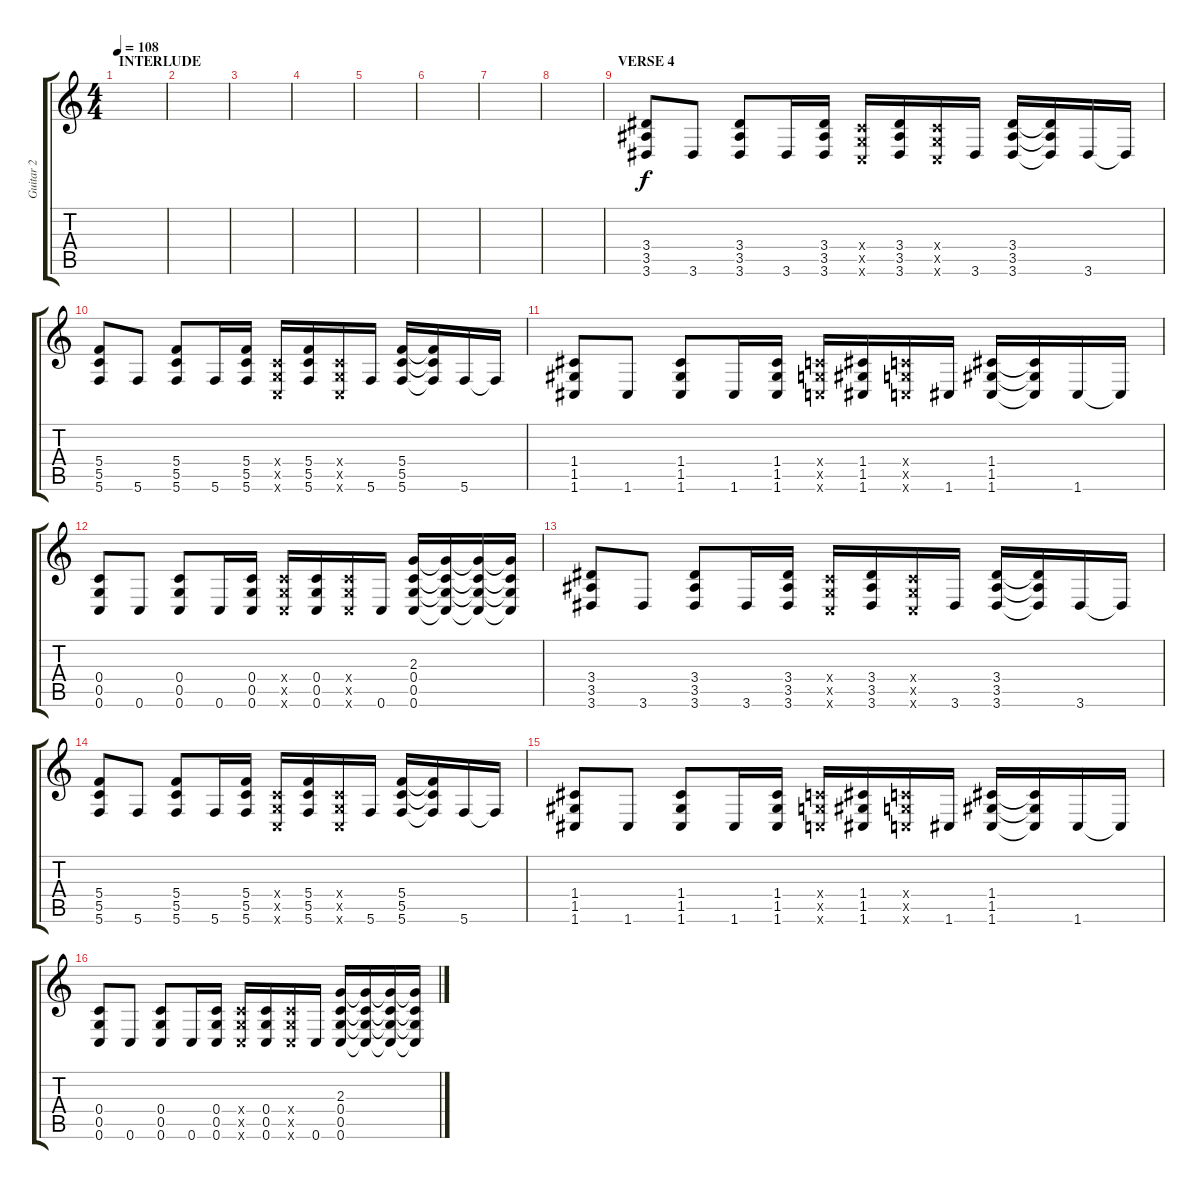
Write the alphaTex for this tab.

\track ("Guitar 2" "Guitar 2") {instrument distortionguitar}
\staff {score tabs}
\tuning (D4 A3 F3 C3 G2 C2) {hide}
\ts (4 4)
\section ("" "INTERLUDE")
\tempo 108
\clef g2
\ks c
|
|
|
|
|
|
|
|
\section ("" "VERSE 4")
(3.4 3.5 3.6).8 3.6.8 (3.4 3.5 3.6).8 3.6.16 (3.4 3.5 3.6).16 (0.4{x} 0.5{x} 0.6{x}).16 (3.4 3.5 3.6).16 (0.4{x} 0.5{x} 0.6{x}).16 3.6.16 (3.4 3.5 3.6).16 (3.4{t} 3.5{t} 3.6{t}).16 3.6.16 3.6{t}.16 |
(5.4 5.5 5.6).8 5.6.8 (5.4 5.5 5.6).8 5.6.16 (5.4 5.5 5.6).16 (0.4{x} 0.5{x} 0.6{x}).16 (5.4 5.5 5.6).16 (0.4{x} 0.5{x} 0.6{x}).16 5.6.16 (5.4 5.5 5.6).16 (5.4{t} 5.5{t} 5.6{t}).16 5.6.16 5.6{t}.16 |
(1.4 1.5 1.6).8 1.6.8 (1.4 1.5 1.6).8 1.6.16 (1.4 1.5 1.6).16 (0.4{x} 0.5{x} 0.6{x}).16 (1.4 1.5 1.6).16 (0.4{x} 0.5{x} 0.6{x}).16 1.6.16 (1.4 1.5 1.6).16 (1.4{t} 1.5{t} 1.6{t}).16 1.6.16 1.6{t}.16 |
(0.4 0.5 0.6).8 0.6.8 (0.4 0.5 0.6).8 0.6.16 (0.4 0.5 0.6).16 (0.4{x} 0.5{x} 0.6{x}).16 (0.4 0.5 0.6).16 (0.4{x} 0.5{x} 0.6{x}).16 0.6.16 (2.3 0.4 0.5 0.6).16 (2.3{t} 0.4{t} 0.5{t} 0.6{t}).16 (2.3{t} 0.4{t} 0.5{t} 0.6{t}).16 (2.3{t} 0.4{t} 0.5{t} 0.6{t}).16 |
(3.4 3.5 3.6).8 3.6.8 (3.4 3.5 3.6).8 3.6.16 (3.4 3.5 3.6).16 (0.4{x} 0.5{x} 0.6{x}).16 (3.4 3.5 3.6).16 (0.4{x} 0.5{x} 0.6{x}).16 3.6.16 (3.4 3.5 3.6).16 (3.4{t} 3.5{t} 3.6{t}).16 3.6.16 3.6{t}.16 |
(5.4 5.5 5.6).8 5.6.8 (5.4 5.5 5.6).8 5.6.16 (5.4 5.5 5.6).16 (0.4{x} 0.5{x} 0.6{x}).16 (5.4 5.5 5.6).16 (0.4{x} 0.5{x} 0.6{x}).16 5.6.16 (5.4 5.5 5.6).16 (5.4{t} 5.5{t} 5.6{t}).16 5.6.16 5.6{t}.16 |
(1.4 1.5 1.6).8 1.6.8 (1.4 1.5 1.6).8 1.6.16 (1.4 1.5 1.6).16 (0.4{x} 0.5{x} 0.6{x}).16 (1.4 1.5 1.6).16 (0.4{x} 0.5{x} 0.6{x}).16 1.6.16 (1.4 1.5 1.6).16 (1.4{t} 1.5{t} 1.6{t}).16 1.6.16 1.6{t}.16 |
(0.4 0.5 0.6).8 0.6.8 (0.4 0.5 0.6).8 0.6.16 (0.4 0.5 0.6).16 (0.4{x} 0.5{x} 0.6{x}).16 (0.4 0.5 0.6).16 (0.4{x} 0.5{x} 0.6{x}).16 0.6.16 (2.3 0.4 0.5 0.6).16 (2.3{t} 0.4{t} 0.5{t} 0.6{t}).16 (2.3{t} 0.4{t} 0.5{t} 0.6{t}).16 (2.3{t} 0.4{t} 0.5{t} 0.6{t}).16
